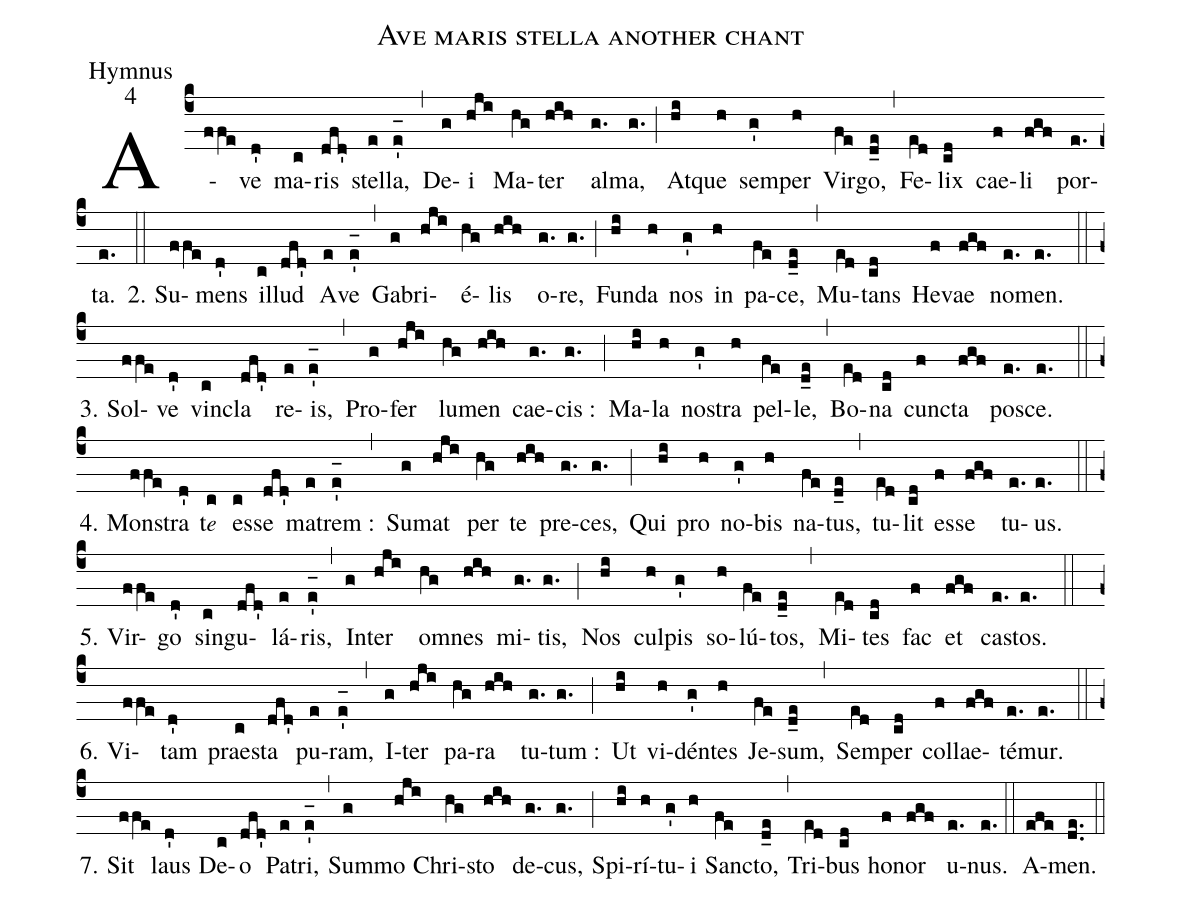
name:Ave maris stella another chant;
office-part:Hymnus;
mode:4;
%%
(c4) A(ffe)ve(d') ma(c)ris(dfd') stel(e)la,(e'_[oh:h]) (,) De(g)i(hji) Ma(hg)ter(hih) al(g.)ma,(g.) (;) At(hi)que(h) sem(g')per(h) Vir(fe)go,(d_e) (,) Fe(e[ll:1]d)lix(cd) cae(f)li(fgf) por(e.)ta.(e.) (::)
2. Su(ffe)mens(d') il(c)lud(dfd') A(e)ve(e'_[oh:h]) (,) Ga(g)bri(hji)é(hg)lis(hih) o(g.)re,(g.) (;) Fun(hi)da(h) nos(g') in(h) pa(fe)ce,(d_e) (,) Mu(e[ll:1]d)tans(cd) He(f)vae(fgf) no(e.)men.(e.) (::)
3. Sol(ffe)ve(d') vin(c)cla(dfd') re(e)is,(e'_[oh:h]) (,) Pro(g)fer(hji) lu(hg)men(hih) cae(g.)cis :(g.) (;) Ma(hi)la(h) no(g')stra(h) pel(fe)le,(d_e) (,) Bo(e[ll:1]d)na(cd) cun(f)cta(fgf) po(e.)sce.(e.) (::)
4. Mon(ffe)stra(d') t{<e>e</e>}(c) es(c)se(dfd') ma(e)trem :(e'_[oh:h]) (,) Su(g)mat(hji) per(hg) te(hih) pre(g.)ces,(g.) (;) Qui(hi) pro(h) no(g')bis(h) na(fe)tus,(d_e) (,) tu(e[ll:1]d)lit(cd) es(f)se(fgf) tu(e.)us.(e.) (::)
5. Vir(ffe)go(d') sin(c)gu(dfd')lá(e)ris,(e'_[oh:h]) (,) In(g)ter(hji) o(hg)mnes(hih) mi(g.)tis,(g.) (;) Nos(hi) cul(h)pis(g') so(h)lú(fe)tos,(d_e) (,) Mi(e[ll:1]d)tes(cd) fac(f) et(fgf) ca(e.)stos.(e.) (::)
6. Vi(ffe)tam(d') prae(c)sta(dfd') pu(e)ram,(e'_[oh:h]) (,) I(g)ter(hji) pa(hg)ra(hih) tu(g.)tum :(g.) (;) Ut(hi) vi(h)dén(g')tes(h) Je(fe)sum,(d_e) (,) Sem(e[ll:1]d)per(cd) col(f)lae(fgf)té(e.)mur.(e.) (::)
7. Sit(ffe) laus(d') De(c)o(dfd') Pa(e)tri,(e'_[oh:h]) (,) Sum(g)mo(hji) Chri(hg)sto(hih) de(g.)cus,(g.) (;) Spi(hi)rí(h)tu(g')i(h) San(fe)cto,(d_e) (,) Tri(e[ll:1]d)bus(cd) ho(f)nor(fgf) u(e.)nus.(e.) (::)
A(efe)men.(de..) (::)
